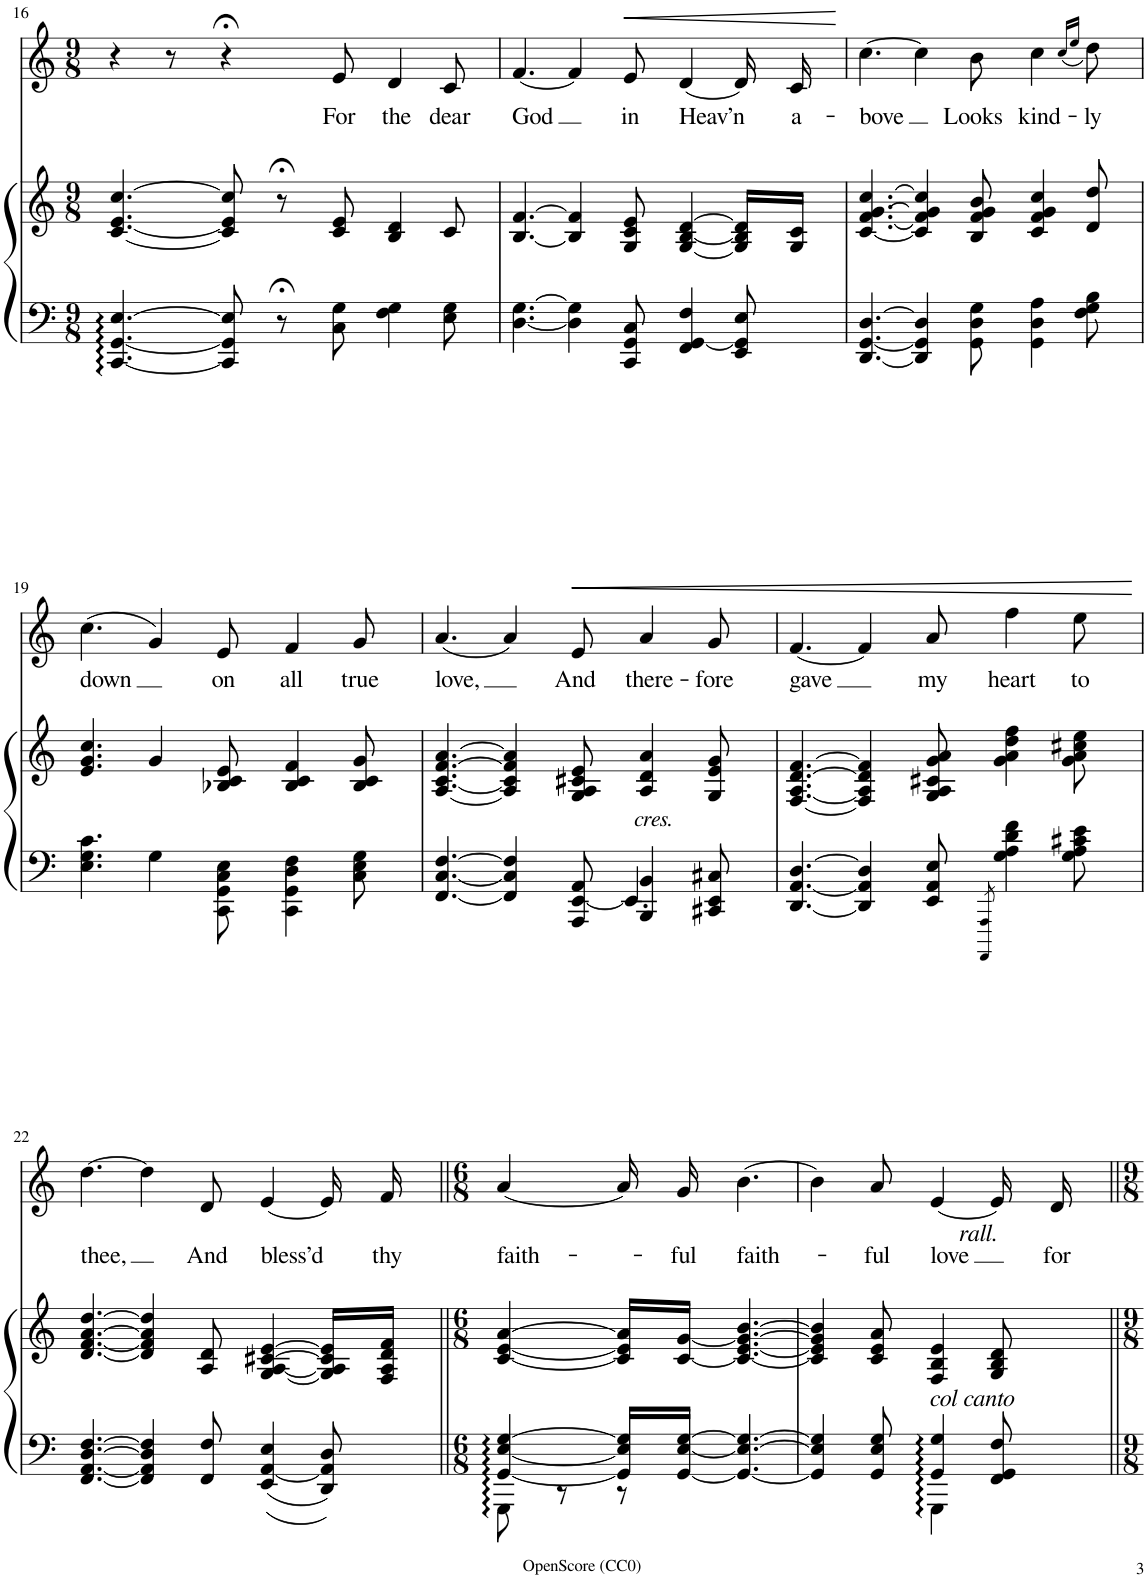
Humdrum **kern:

**kern	**kern	**kern	**text	**dynam
*part2	*part2	*part1	*part1	*part1
*staff3	*staff2	*staff1	*staff1	*staff1
*I"Piano	*	*I"Voice	*	*
*I'Pno	*	*	*	*
!!LO:PB:g=z
*clefF4	*clefG2	*clefG2	*	*
*k[]	*k[]	*k[]	*	*
*M9/8	*M9/8	*M9/8	*	*
=16	=16	=16	=16	=16
[4.CC/ [4.GG/ [4.E/	[4.c/ [4.e/ [4.cc/	4r	.	.
.	.	8r	.	.
8CC/] 8GG/] 8E/]	8c/] 8e/] 8cc/]	4r;<	.	.
8r;<	8r;<	.	.	.
!	!	!	!LO:LY:b	!
8C\ 8G\	8c/ 8e/	8e/	For	.
!	!	!	!LO:LY:b	!
4F\ 4G\	4B/ 4d/	4d/	the	.
!	!	!	!LO:LY:b	!
8E\ 8G\	8c/	8c/	dear	.
=17	=17	=17	=17	=17
!	!	!	!LO:LY:b	!
[4.D\ [4.G\	[4.B/ [4.f/	[4.f/	God	.
4D\] 4G\]	4B/] 4f/]	4f/]	.	.
!	!	!	!LO:LY:b	!LO:HP:b
8CC/ 8GG/ 8C/	8G/ 8c/ 8e/	8e/	in	<
!	!	!	!LO:LY:b	!
4FF/ [<4GG/ 4F/	[4G/ [4B/ [4d/	[4d/	Heav’n	.
8EE/ 8GG/] 8E/	16G/] 16B/] 16d/]LL	16d/]	.	.
!	!	!	!LO:LY:b	!
.	16G/ 16c/JJ	16c/	a-	.
.	.	.	.	[
=18	=18	=18	=18	=18
!	!	!	!LO:LY:b	!
[4.DD/ [4.GG/ [4.D/	[4.c/ [4.f/ [4.g/ [4.cc/	[4.cc\	-bove	.
4DD/] 4GG/] 4D/]	4c/] 4f/] 4g/] 4cc/]	4cc\]	.	.
!	!	!	!LO:LY:b	!
8GG\ 8D\ 8G\	8B/ 8f/ 8g/ 8b/	8b\	Looks	.
!	!	!	!LO:LY:b	!
4GG\ 4D\ 4A\	4c/ 4f/ 4g/ 4cc/	4cc\	kind-	.
.	.	(16qcc/LL	.	.
.	.	16qee/JJ	.	.
!	!	!	!LO:LY:b	!
8F\ 8G\ 8B\	8d/ 8dd/	8dd\)	-ly	.
!!LO:LB:g=z
=19	=19	=19	=19	=19
*^	*	*	*	*
!	!	!	!	!LO:LY:b	!
8ryy	4.E\ 4.G\ 4.c\	4.e/ 4.g/ 4.cc/	(4.cc\	down	.
.	4G\	4g/	4g/)	.	.
!	!	!	!	!LO:LY:b	!
8E\	8CC\ 8GG\ 8C\	8B-X/ 8c/ 8e/	8e/	on	.
!	!	!	!	!LO:LY:b	!
4F\	4CC\ 4GG\ 4D\	4B-/ 4c/ 4f/	4f/	all	.
!	!	!	!	!LO:LY:b	!
8G\	8C\ 8E\	8B-/ 8c/ 8g/	8g/	true	.
=20	=20	=20	=20	=20	=20
!	!	!	!	!LO:LY:b	!
[4.FF/ [4.C/ [4.F/	2.ryy	[4.A/ [4.c/ [>4.f/ [4.a/	[4.a/	love,	.
4FF/] 4C/] 4F/]	.	4A/] 4c/] 4f/] 4a/]	4a/]	.	.
!	!	!	!	!LO:LY:b	!LO:HP:b
8AAA/ [<8EE/ 8AA/	.	8G/ 8A/ 8c#X/ 8e/	8e/	And	<
!	!	!LO:TX:b:i:t=cres.	!	!	!
!	!	!	!	!LO:LY:b	!
4BBB/ 4BB/	4.EE/]	4A/ 4d/ 4a/	4a/	there-	.
!	!	!	!	!LO:LY:b	!
8CC#X/ 8EE/ 8C#X/	.	8G/ 8e/ 8g/	8g/	-fore	.
*v	*v	*	*	*	*
=21	=21	=21	=21	=21
!	!	!	!LO:LY:b	!
[4.DD/ [4.AA/ [4.D/	[4.F/ [4.A/ [>4.d/ [4.f/	[4.f/	gave	.
4DD/] 4AA/] 4D/]	4F/] 4A/] 4d/] 4f/]	4f/]	.	.
!	!	!	!LO:LY:b	!
8EE/ 8AA/ 8E/	8G/ 8A/ 8c#X/ 8g/ 8a/	8a/	my	.
8qAAAA/ 8qAAA/	.	.	.	.
!	!	!	!LO:LY:b	!
4G\ 4A\ 4d\ 4f\	4g\ 4a\ 4dd\ 4ff\	4ff\	heart	.
!	!	!	!LO:LY:b	!
8G\ 8A\ 8c#X\ 8e\	8g\ 8a\ 8cc#X\ 8ee\	8ee\	to	.
.	.	.	.	[
!!LO:LB:g=z
=22	=22	=22	=22	=22
!	!	!	!LO:LY:b	!
[4.FF/ [4.AA/ [4.D/ [4.F/	[4.d/ [4.f/ [>4.a/ [4.dd/	[4.dd\	thee,	.
4FF/] 4AA/] 4D/] 4F/]	4d/] 4f/] 4a/] 4dd/]	4dd\]	.	.
!	!	!	!LO:LY:b	!
8FF/ 8F/	8A/ 8d/	8d/	And	.
!	!	!	!LO:LY:b	!
4EE/ [<4AA/ 4E/	[4G/ [<4A/ [>4c#X/ [4e/	[4e/	bless’d	.
8DD/ 8AA/] 8D/	16G/] 16A/] 16c#/] 16e/]LL	16e/]	.	.
!	!	!	!LO:LY:b	!
.	16F/ 16A/ 16d/ 16f/JJ	16f/	thy	.
=23||	=23||	=23||	=23||	=23||
*M6/8	*M6/8	*M6/8	*	*
*^	*	*	*	*
!	!	!	!	!LO:LY:b	!
[<4GG/ [<4E/ [4G/	8GGG\	[4c/ [4e/ [4a/	[4a/	faith-	.
.	8r	.	.	.	.
16GG/] 16E/] 16G/]LL	8r	16c/] 16e/] 16a/]LL	16a/]	.	.
!	!	!	!	!LO:LY:b	!
[<16GG/ [<16E/ [16G/JJ	.	[16c/ [<16g/JJ	16g/	-ful	.
!	!	!	!	!LO:LY:b	!
4.GG/_ 4.E/_ 4.G/_	4.ryy	4.c/_ [4.e/ 4.g/_ [4.b/	[4.b\	faith-	.
=24	=24	=24	=24	=24	=24
4GG/] 4E/] 4G/]	4.ryy	4c/] 4e/] 4g/] 4b/]	4b\]	.	.
!	!	!	!	!LO:LY:b	!
8GG/ 8E/ 8G/	.	8c/ 8e/ 8a/	8a/	-ful	.
!	!	!	!LO:TX:b:i:t=rall.	!	!
!	!	!LO:TX:b:i:t=col canto	!	!	!
!	!	!	!	!LO:LY:b	!
4GG/ 4G/	4GGG\	4F/ 4B/ 4e/	[4e/	love	.
8FF/ 8GG/ 8F/	8ryy	8G/ 8B/ 8d/	16e/]	.	.
!	!	!	!	!LO:LY:b	!
.	.	.	16d/	for	.
*v	*v	*	*	*	*
=||	=||	=||	=||	=||
*-	*-	*-	*-	*-
